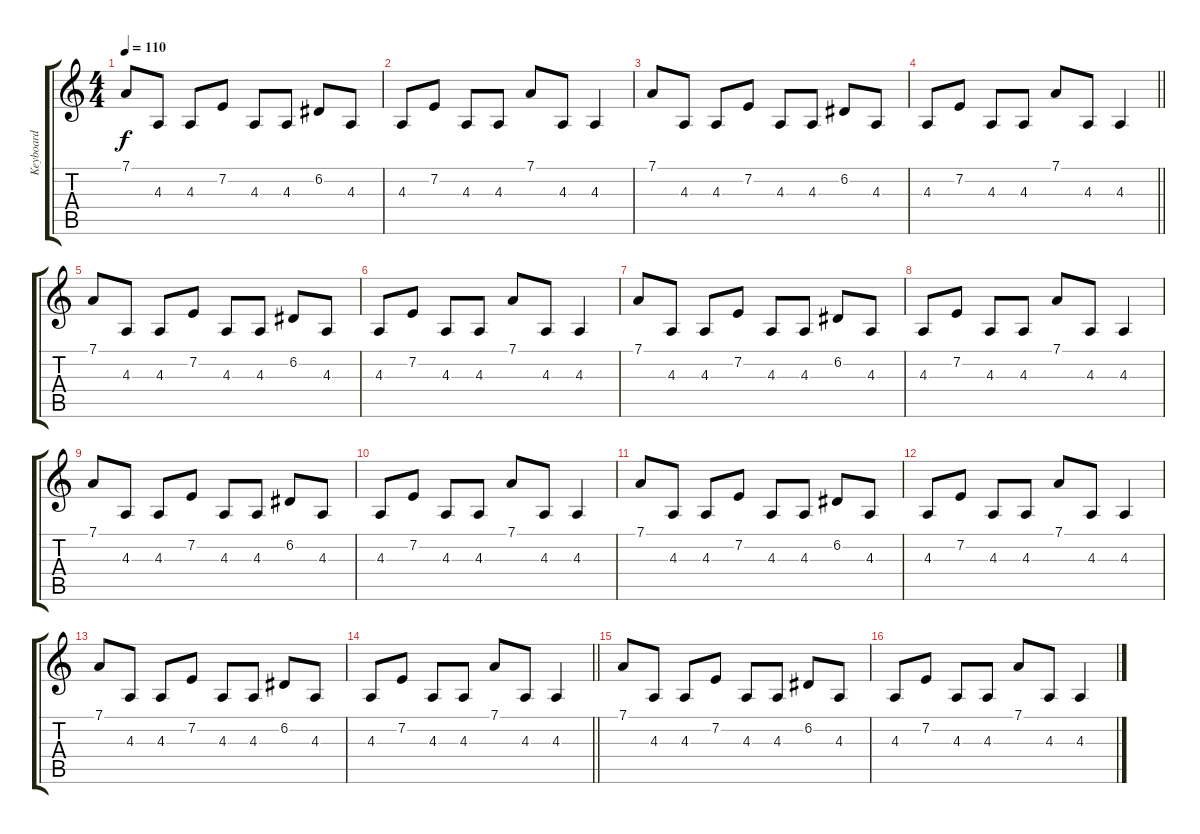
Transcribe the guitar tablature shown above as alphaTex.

\track ("Keyboard" "Keyboard") {instrument pad1newage}
\staff {score tabs}
\tuning (D4 A3 F3 C3 G2 D2) {hide}
\ts (4 4)
\tempo 110
\clef g2
\ks c
7.1.8{dy f} 4.3.8 4.3.8 7.2.8 4.3.8 4.3.8 6.2.8 4.3.8 |
4.3.8 7.2.8 4.3.8 4.3.8 7.1.8 4.3.8 4.3.4 |
7.1.8 4.3.8 4.3.8 7.2.8 4.3.8 4.3.8 6.2.8 4.3.8 |
\barLineRight lightlight
4.3.8 7.2.8 4.3.8 4.3.8 7.1.8 4.3.8 4.3.4 |
7.1.8 4.3.8 4.3.8 7.2.8 4.3.8 4.3.8 6.2.8 4.3.8 |
4.3.8 7.2.8 4.3.8 4.3.8 7.1.8 4.3.8 4.3.4 |
7.1.8 4.3.8 4.3.8 7.2.8 4.3.8 4.3.8 6.2.8 4.3.8 |
4.3.8 7.2.8 4.3.8 4.3.8 7.1.8 4.3.8 4.3.4 |
7.1.8 4.3.8 4.3.8 7.2.8 4.3.8 4.3.8 6.2.8 4.3.8 |
4.3.8 7.2.8 4.3.8 4.3.8 7.1.8 4.3.8 4.3.4 |
7.1.8 4.3.8 4.3.8 7.2.8 4.3.8 4.3.8 6.2.8 4.3.8 |
4.3.8 7.2.8 4.3.8 4.3.8 7.1.8 4.3.8 4.3.4 |
7.1.8 4.3.8 4.3.8 7.2.8 4.3.8 4.3.8 6.2.8 4.3.8 |
\barLineRight lightlight
4.3.8 7.2.8 4.3.8 4.3.8 7.1.8 4.3.8 4.3.4 |
7.1.8 4.3.8 4.3.8 7.2.8 4.3.8 4.3.8 6.2.8 4.3.8 |
4.3.8 7.2.8 4.3.8 4.3.8 7.1.8 4.3.8 4.3.4
